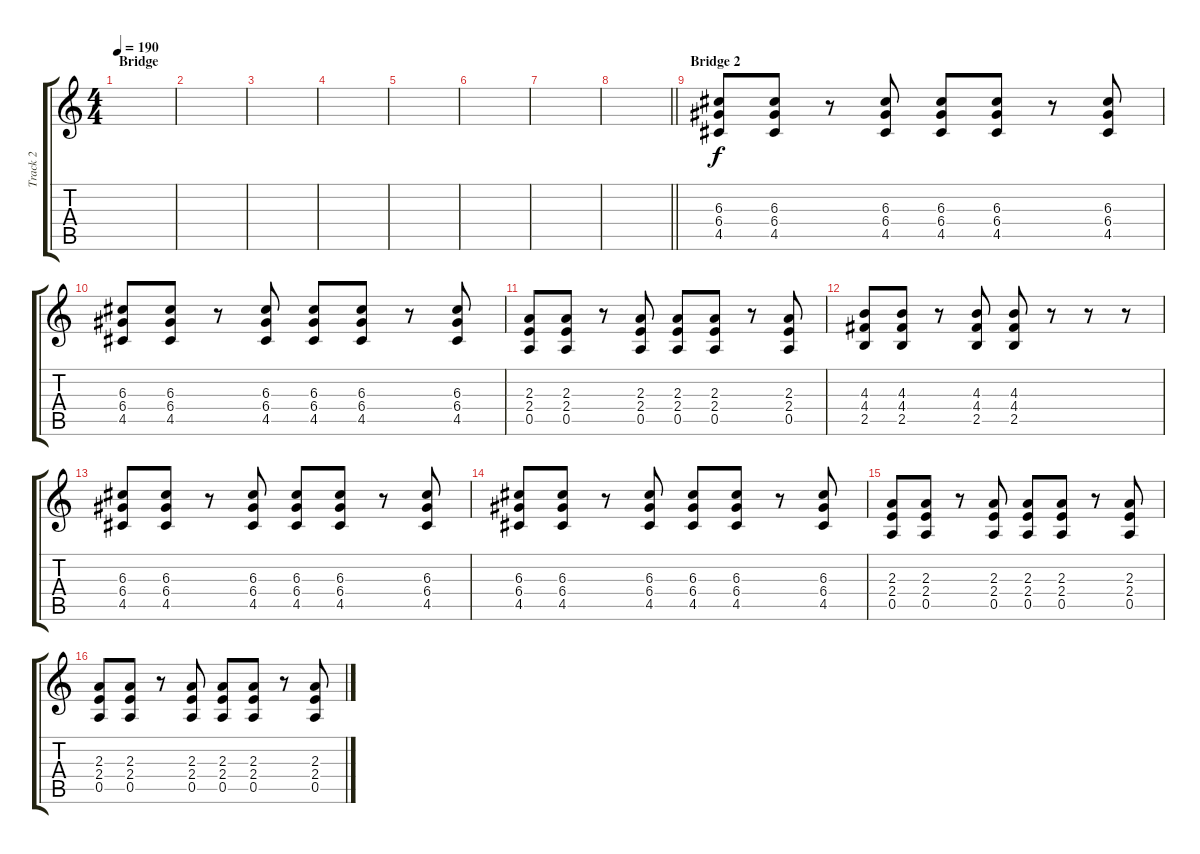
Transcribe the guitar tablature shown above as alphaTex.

\track ("Track 2" "Track 2") {instrument overdrivenguitar}
\staff {score tabs}
\tuning (E4 B3 G3 D3 A2 E2) {hide}
\ts (4 4)
\section ("" "Bridge")
\tempo 190
\clef g2
\ks c
|
|
|
|
|
|
|
\barLineRight lightlight
|
\section ("" "Bridge 2")
(6.3 6.4 4.5).8 (6.3 6.4 4.5).8 r.8 (6.3 6.4 4.5).8 (6.3 6.4 4.5).8 (6.3 6.4 4.5).8 r.8 (6.3 6.4 4.5).8 |
(6.3 6.4 4.5).8 (6.3 6.4 4.5).8 r.8 (6.3 6.4 4.5).8 (6.3 6.4 4.5).8 (6.3 6.4 4.5).8 r.8 (6.3 6.4 4.5).8 |
(2.3 2.4 0.5).8 (2.3 2.4 0.5).8 r.8 (2.3 2.4 0.5).8 (2.3 2.4 0.5).8 (2.3 2.4 0.5).8 r.8 (2.3 2.4 0.5).8 |
(4.3 4.4 2.5).8 (4.3 4.4 2.5).8 r.8 (4.3 4.4 2.5).8 (4.3 4.4 2.5).8 r.8 r.8 r.8 |
(6.3 6.4 4.5).8 (6.3 6.4 4.5).8 r.8 (6.3 6.4 4.5).8 (6.3 6.4 4.5).8 (6.3 6.4 4.5).8 r.8 (6.3 6.4 4.5).8 |
(6.3 6.4 4.5).8 (6.3 6.4 4.5).8 r.8 (6.3 6.4 4.5).8 (6.3 6.4 4.5).8 (6.3 6.4 4.5).8 r.8 (6.3 6.4 4.5).8 |
(2.3 2.4 0.5).8 (2.3 2.4 0.5).8 r.8 (2.3 2.4 0.5).8 (2.3 2.4 0.5).8 (2.3 2.4 0.5).8 r.8 (2.3 2.4 0.5).8 |
(2.3 2.4 0.5).8 (2.3 2.4 0.5).8 r.8 (2.3 2.4 0.5).8 (2.3 2.4 0.5).8 (2.3 2.4 0.5).8 r.8 (2.3 2.4 0.5).8
